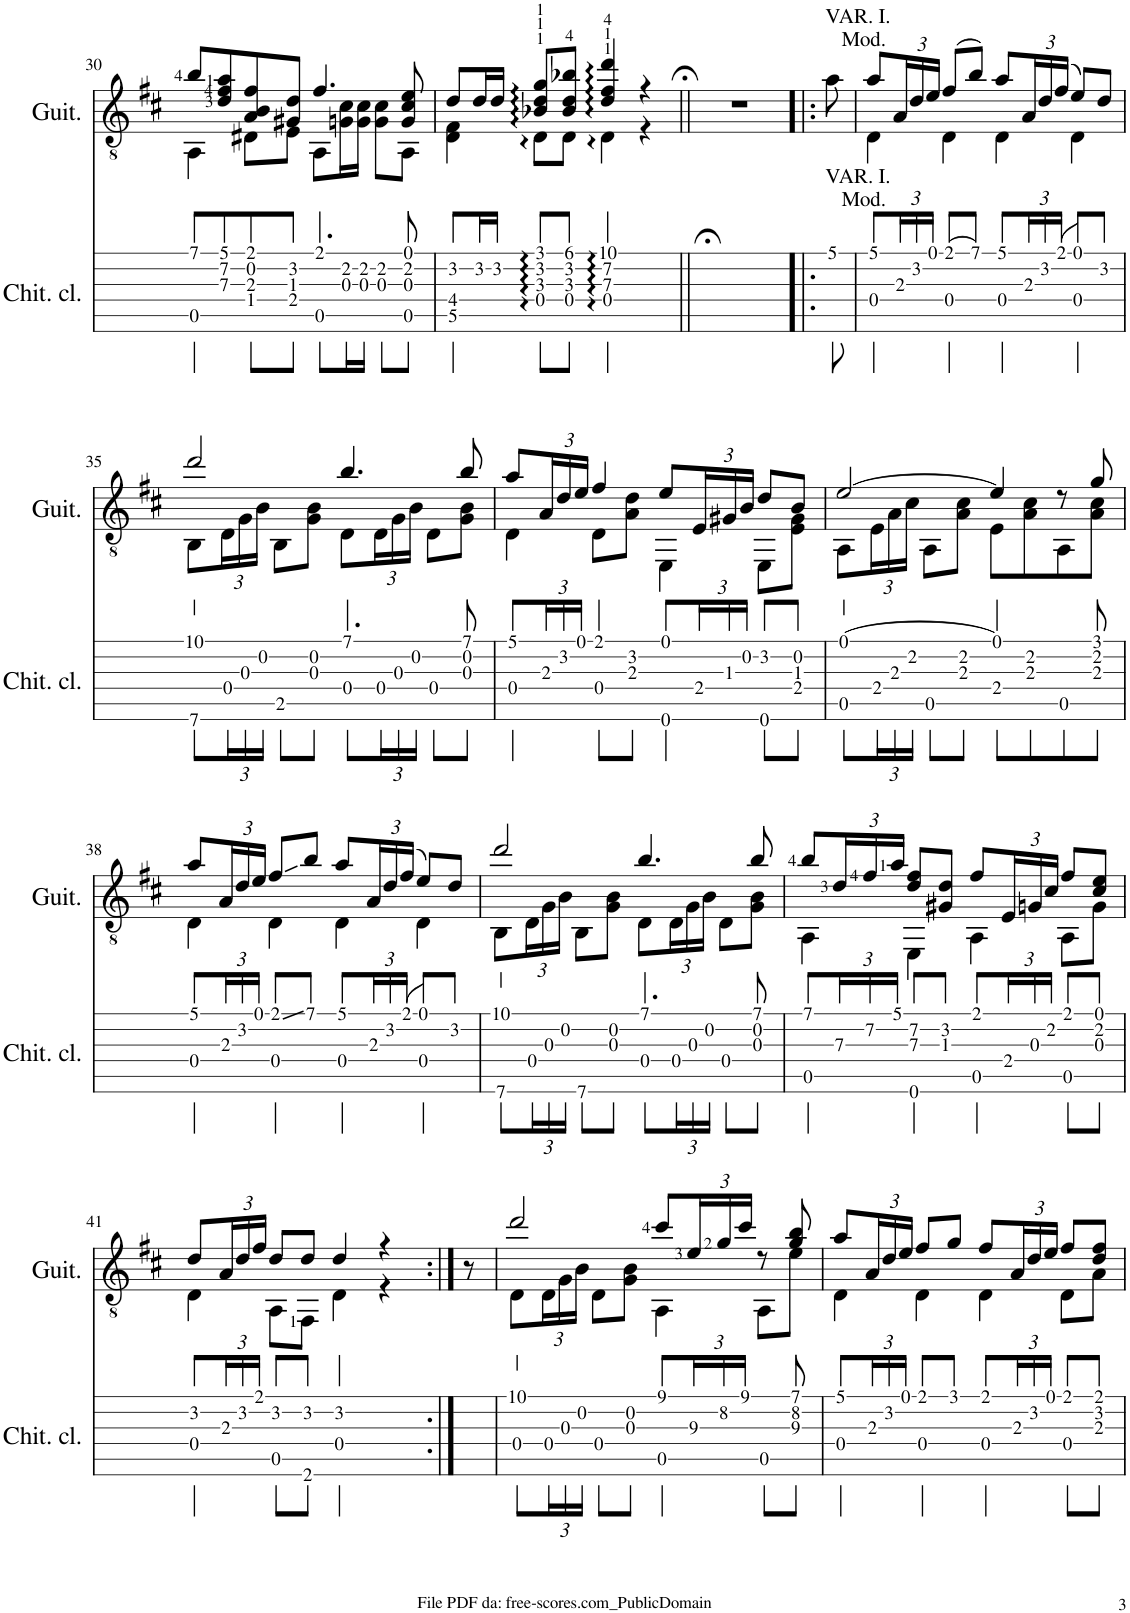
**kern	**kern
*part2	*part1
*staff2	*staff1
*I"Chitarra classica	*I"Guitar
*I'Chit. cl.	*I'Guit.
!!LO:PB:g=z
*	*clefGv2
*k[f#c#]	*k[f#c#]
*M4/4	*M4/4
=30	=30
*^	*^
8b/L	4AA\	8b/L	4AA\
8d/ 8f#/ 8a/	.	8d/ 8f#/ 8a/	.
8A/ 8B/ 8f#/	8D#X\L	8A/ 8B/ 8f#/	8D#X\L
8G#X/ 8d/J	8E\J	8G#X/ 8d/J	8E\J
4.f#/	8AA\L	4.f#/	8AA\L
.	16Gn\ 16c#\L	.	16Gn\ 16c#\L
.	16G\ 16c#\JJ	.	16G\ 16c#\JJ
.	8G\ 8c#\L	.	8G\ 8c#\L
8G/ 8c#/ 8e/	8AA\J	8G/ 8c#/ 8e/	8AA\J
=31	=31	=31	=31
8d/L	4D\ 4F#\	8d/L	4D\ 4F#\
16d/L	.	16d/L	.
16d/JJ	.	16d/JJ	.
8B-X/ 8d/ 8g/L	8D\L	8B-X/ 8d/ 8g/L	8D\L
8B-/ 8d/ 8b-X/J	8D\J	8B-/ 8d/ 8b-X/J	8D\J
4d/ 4f#/ 4dd/	4D\	4d/ 4f#/ 4dd/	4D\
4r	4r	4r	4r
*v	*v	*	*
*	*v	*v
=32||	=32||
1r;<	1r
=33!|:	=33!|:
!	!LO:TX:a:t=VAR. I.
!	!LO:TX:a:t=Mod.
!LO:TX:a:t=VAR. I.	!
!LO:TX:a:t=Mod.	!
8a\	8a\
=34	=34
*^	*^
8a/L	4D\	8a/L	4D\
*Xbrackettup	*	*Xbrackettup	*
24A/L	.	24A/L	.
24d/	.	24d/	.
24e/JJ	.	24e/JJ	.
(8f#/L	4D\	(8f#/L	4D\
8b/J)	.	8b/J)	.
8a/L	4D\	8a/L	4D\
24A/L	.	24A/L	.
24d/	.	24d/	.
(24f#/JJ	.	(24f#/JJ	.
8e/L)	4D\	8e/L)	4D\
8d/J	.	8d/J	.
!!LO:LB:g=z	!!
=35	=35	=35	=35
2dd/	8BB\L	2dd/	8BB\L
.	24D\L	.	24D\L
.	24G\	.	24G\
.	24B\JJ	.	24B\JJ
.	8BB\L	.	8BB\L
.	8G\ 8B\J	.	8G\ 8B\J
4.b/	8D\L	4.b/	8D\L
.	24D\L	.	24D\L
.	24G\	.	24G\
.	24B\JJ	.	24B\JJ
.	8D\L	.	8D\L
8b/	8G\ 8B\J	8b/	8G\ 8B\J
=36	=36	=36	=36
8a/L	4D\	8a/L	4D\
24A/L	.	24A/L	.
24d/	.	24d/	.
24e/JJ	.	24e/JJ	.
4f#/	8D\L	4f#/	8D\L
.	8A\ 8d\J	.	8A\ 8d\J
8e/L	4EE\	8e/L	4EE\
24E/L	.	24E/L	.
24G#X/	.	24G#X/	.
24B/JJ	.	24B/JJ	.
8d/L	8EE\L	8d/L	8EE\L
8B/J	8E\ 8G#\J	8B/J	8E\ 8G#\J
=37	=37	=37	=37
[2e/	8AA\L	[2e/	8AA\L
.	24E\L	.	24E\L
.	24A\	.	24A\
.	24c#\JJ	.	24c#\JJ
.	8AA\L	.	8AA\L
.	8A\ 8c#\J	.	8A\ 8c#\J
4e/]	8E\L	4e/]	8E\L
.	8A\ 8c#\	.	8A\ 8c#\
8r	8AA\	8r	8AA\
8g/	8A\ 8c#\J	8g/	8A\ 8c#\J
!!LO:LB:g=z	!!
=38	=38	=38	=38
8a/L	4D\	8a/L	4D\
24A/L	.	24A/L	.
24d/	.	24d/	.
24e/JJ	.	24e/JJ	.
8f#/L	4D\	8f#/L	4D\
8b/J	.	8b/J	.
8a/L	4D\	8a/L	4D\
24A/L	.	24A/L	.
24d/	.	24d/	.
(24f#/JJ	.	(24f#/JJ	.
8e/L)	4D\	8e/L)	4D\
8d/J	.	8d/J	.
=39	=39	=39	=39
2dd/	8BB\L	2dd/	8BB\L
.	24D\L	.	24D\L
.	24G\	.	24G\
.	24B\JJ	.	24B\JJ
.	8BB\L	.	8BB\L
.	8G\ 8B\J	.	8G\ 8B\J
4.b/	8D\L	4.b/	8D\L
.	24D\L	.	24D\L
.	24G\	.	24G\
.	24B\JJ	.	24B\JJ
.	8D\L	.	8D\L
8b/	8G\ 8B\J	8b/	8G\ 8B\J
=40	=40	=40	=40
8b/L	4AA\	8b/L	4AA\
24d/L	.	24d/L	.
24f#/	.	24f#/	.
24a/JJ	.	24a/JJ	.
8d/ 8f#/L	4EE\	8d/ 8f#/L	4EE\
8G#X/ 8d/J	.	8G#X/ 8d/J	.
8f#/L	4AA\	8f#/L	4AA\
24E/L	.	24E/L	.
24Gn/	.	24Gn/	.
24c#/JJ	.	24c#/JJ	.
8f#/L	8AA\L	8f#/L	8AA\L
8c#/ 8e/J	8G\J	8c#/ 8e/J	8G\J
!!LO:LB:g=z	!!
=41	=41	=41	=41
8d/L	4D\	8d/L	4D\
24A/L	.	24A/L	.
24d/	.	24d/	.
24f#/JJ	.	24f#/JJ	.
8d/L	8AA\L	8d/L	8AA\L
8d/J	8FF#\J	8d/J	8FF#\J
4d/	4D\	4d/	4D\
4r	4r	4r	4r
*v	*v	*	*
*	*v	*v
=42:|!	=42:|!
8r	8r
=43	=43
*^	*^
2dd/	8D\L	2dd/	8D\L
.	24D\L	.	24D\L
.	24G\	.	24G\
.	24B\JJ	.	24B\JJ
.	8D\L	.	8D\L
.	8G\ 8B\J	.	8G\ 8B\J
8cc#/L	4AA\	8cc#/L	4AA\
24e/L	.	24e/L	.
24g/	.	24g/	.
24cc#/JJ	.	24cc#/JJ	.
8r	8AA\L	8r	8AA\L
8g/ 8b/	8e\J	8g/ 8b/	8e\J
=44	=44	=44	=44
8a/L	4D\	8a/L	4D\
24A/L	.	24A/L	.
24d/	.	24d/	.
24e/JJ	.	24e/JJ	.
8f#/L	4D\	8f#/L	4D\
8g/J	.	8g/J	.
8f#/L	4D\	8f#/L	4D\
24A/L	.	24A/L	.
24d/	.	24d/	.
24e/JJ	.	24e/JJ	.
8f#/L	8D\L	8f#/L	8D\L
8d/ 8f#/J	8A\J	8d/ 8f#/J	8A\J
*v	*v	*	*
*	*v	*v
=	=
*-	*-
